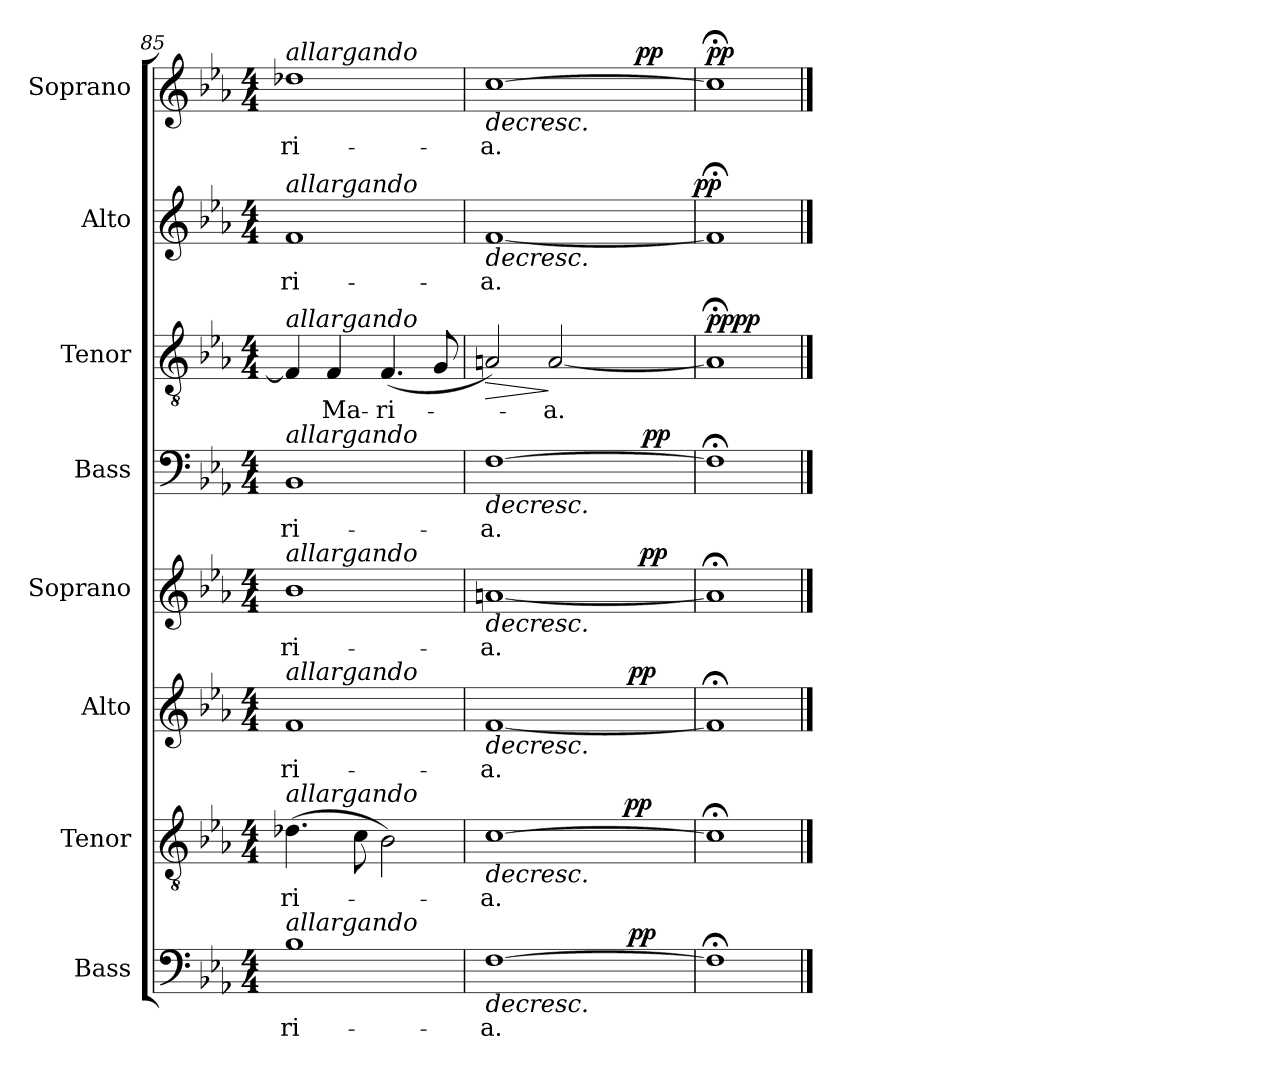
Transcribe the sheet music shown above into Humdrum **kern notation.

**kern	**text	**dynam	**kern	**text	**dynam	**kern	**text	**dynam	**kern	**text	**dynam	**kern	**text	**dynam	**kern	**text	**dynam	**kern	**text	**dynam	**kern	**text	**dynam
*part8	*part8	*part8	*part7	*part7	*part7	*part6	*part6	*part6	*part5	*part5	*part5	*part4	*part4	*part4	*part3	*part3	*part3	*part2	*part2	*part2	*part1	*part1	*part1
*staff8	*staff8	*staff8	*staff7	*staff7	*staff7	*staff6	*staff6	*staff6	*staff5	*staff5	*staff5	*staff4	*staff4	*staff4	*staff3	*staff3	*staff3	*staff2	*staff2	*staff2	*staff1	*staff1	*staff1
*I"Bass	*	*	*I"Tenor	*	*	*I"Alto	*	*	*I"Soprano	*	*	*I"Bass	*	*	*I"Tenor	*	*	*I"Alto	*	*	*I"Soprano	*	*
*I'B.	*	*	*I'T.	*	*	*I'A.	*	*	*I'S.	*	*	*I'B.	*	*	*I'T.	*	*	*I'A.	*	*	*I'S.	*	*
*clefF4	*	*	*clefGv2	*	*	*clefG2	*	*	*clefG2	*	*	*clefF4	*	*	*clefGv2	*	*	*clefG2	*	*	*clefG2	*	*
*	*	*	*ITrd7c12	*	*	*	*	*	*	*	*	*	*	*	*ITrd7c12	*	*	*	*	*	*	*	*
*k[b-e-a-]	*	*	*k[b-e-a-]	*	*	*k[b-e-a-]	*	*	*k[b-e-a-]	*	*	*k[b-e-a-]	*	*	*k[b-e-a-]	*	*	*k[b-e-a-]	*	*	*k[b-e-a-]	*	*
*E-:	*	*	*E-:	*	*	*E-:	*	*	*E-:	*	*	*E-:	*	*	*E-:	*	*	*E-:	*	*	*E-:	*	*
*M4/4	*	*	*M4/4	*	*	*M4/4	*	*	*M4/4	*	*	*M4/4	*	*	*M4/4	*	*	*M4/4	*	*	*M4/4	*	*
=85	=85	=85	=85	=85	=85	=85	=85	=85	=85	=85	=85	=85	=85	=85	=85	=85	=85	=85	=85	=85	=85	=85	=85
!	!LO:LY:b:color=#000000	!	!	!	!	!	!	!	!	!	!	!	!	!	!	!	!	!	!	!	!	!	!
!	!	!	!	!LO:LY:b:color=#000000	!	!	!	!	!	!	!	!	!	!	!	!	!	!	!	!	!	!	!
!	!	!	!	!	!	!	!LO:LY:b:color=#000000	!	!	!	!	!	!	!	!	!	!	!	!	!	!	!	!
!	!	!	!	!	!	!	!	!	!	!LO:LY:b:color=#000000	!	!	!	!	!	!	!	!	!	!	!	!	!
!	!	!	!	!	!	!	!	!	!	!	!	!	!LO:LY:b:color=#000000	!	!	!	!	!	!	!	!	!	!
!	!	!	!	!	!	!	!	!	!	!	!	!	!	!	!	!	!	!	!LO:LY:b:color=#000000	!	!	!	!
!	!	!	!	!	!	!	!	!	!	!	!	!	!	!	!	!	!	!	!	!	!LO:TX:a:i:t=allargando	!	!
!	!	!	!	!	!	!	!	!	!	!	!	!	!	!	!	!	!	!LO:TX:a:i:t=allargando	!	!	!	!	!
!	!	!	!	!	!	!	!	!	!	!	!	!	!	!	!LO:TX:a:i:t=allargando	!	!	!	!	!	!	!	!
!	!	!	!	!	!	!	!	!	!	!	!	!LO:TX:a:i:t=allargando	!	!	!	!	!	!	!	!	!	!	!
!	!	!	!	!	!	!	!	!	!LO:TX:a:i:t=allargando	!	!	!	!	!	!	!	!	!	!	!	!	!	!
!	!	!	!	!	!	!LO:TX:a:i:t=allargando	!	!	!	!	!	!	!	!	!	!	!	!	!	!	!	!	!
!	!	!	!LO:TX:a:i:t=allargando	!	!	!	!	!	!	!	!	!	!	!	!	!	!	!	!	!	!	!	!
!LO:TX:a:i:t=allargando	!	!	!	!	!	!	!	!	!	!	!	!	!	!	!	!	!	!	!	!	!	!	!
!	!	!	!	!	!	!	!	!	!	!	!	!	!	!	!	!	!	!	!	!	!	!LO:LY:b:color=#000000	!
1B-i	-ri-	.	(4.D-Xi\	-ri-	.	1fi	-ri-	.	1b-i	-ri-	.	1BB-i	-ri-	.	4FFi/]	.	.	1fi	-ri-	.	1dd-Xi	-ri-	.
!	!	!	!	!	!	!	!	!	!	!	!	!	!	!	!	!LO:LY:b:color=#000000	!	!	!	!	!	!	!
.	.	.	.	.	.	.	.	.	.	.	.	.	.	.	4FFi/	Ma-	.	.	.	.	.	.	.
.	.	.	8Ci\	.	.	.	.	.	.	.	.	.	.	.	.	.	.	.	.	.	.	.	.
!	!	!	!	!	!	!	!	!	!	!	!	!	!	!	!	!LO:LY:b:color=#000000	!	!	!	!	!	!	!
.	.	.	2BB-i\)	.	.	.	.	.	.	.	.	.	.	.	(4.FFi/	-ri-	.	.	.	.	.	.	.
.	.	.	.	.	.	.	.	.	.	.	.	.	.	.	8GGi/	.	.	.	.	.	.	.	.
=86	=86	=86	=86	=86	=86	=86	=86	=86	=86	=86	=86	=86	=86	=86	=86	=86	=86	=86	=86	=86	=86	=86	=86
!	!LO:LY:b:color=#000000	!LO:HP:b	!	!	!	!	!	!	!	!	!	!	!	!	!	!	!	!	!	!	!	!	!
!	!	!	!	!LO:LY:b:color=#000000	!LO:HP:b	!	!	!	!	!	!	!	!	!	!	!	!	!	!	!	!	!	!
!	!	!	!	!	!	!	!LO:LY:b:color=#000000	!LO:HP:b	!	!	!	!	!	!	!	!	!	!	!	!	!	!	!
!	!	!	!	!	!	!	!	!	!	!LO:LY:b:color=#000000	!LO:HP:b	!	!	!	!	!	!	!	!	!	!	!	!
!	!	!	!	!	!	!	!	!	!	!	!	!	!LO:LY:b:color=#000000	!LO:HP:b	!	!	!LO:HP:b	!	!	!	!	!	!
!	!	!	!	!	!	!	!	!	!	!	!	!	!	!	!	!	!	!	!LO:LY:b:color=#000000	!LO:HP:b	!	!	!
!	!	!	!	!	!	!	!	!	!	!	!	!	!	!	!	!	!	!	!	!	!	!LO:LY:b:color=#000000	!LO:HP:b
*^	*	*	*^	*	*	*^	*	*	*^	*	*	*^	*	*	*	*	*	*^	*	*	*^	*	*
[>1Fi	2ryy	-a.	>	[>1Ci	2ryy	-a.	>	[<1fi	2ryy	-a.	>	[<1ani	2ryy	-a.	>	[>1Fi	2ryy	-a.	>	2AAni/)	.	>	[<1fi	2ryy	-a.	>	[>1cci	2ryy	-a.	>
!	!	!	!	!	!	!	!	!	!	!	!	!	!	!	!	!	!	!	!	!	!LO:LY:b:color=#000000	!	!	!	!	!	!	!	!	!
.	4ryy	.	.	.	4ryy	.	.	.	4ryy	.	.	.	4ryy	.	.	.	4ryy	.	.	[<2AAi/	-a.	]	.	4ryy	.	.	.	4ryy	.	.
.	8ryy	.	.	.	8ryy	.	.	.	8ryy	.	.	.	8ryy	.	.	.	8ryy	.	.	.	.	.	.	8ryy	.	.	.	8ryy	.	.
.	64ryy	.	.	.	128...ryy	.	.	.	64ryy	.	.	.	32ryy	.	.	.	32ryy	.	.	.	.	.	.	16ryy	.	.	.	64ryy	.	.
.	.	.	.	.	16ryy	.	pp	.	.	.	.	.	.	.	.	.	.	.	.	.	.	.	.	.	.	.	.	.	.	.
.	256ryy	.	.	.	.	.	.	.	256ryy	.	.	.	.	.	.	.	.	.	.	.	.	.	.	.	.	.	.	128ryy	.	.
.	16ryy	.	pp	.	.	.	.	.	16ryy	.	pp	.	.	.	.	.	.	.	.	.	.	.	.	.	.	.	.	.	.	.
.	.	.	.	.	.	.	.	.	.	.	.	.	.	.	.	.	.	.	.	.	.	.	.	.	.	.	.	256ryy	.	.
.	.	.	.	.	.	.	.	.	.	.	.	.	.	.	.	.	.	.	.	.	.	.	.	.	.	.	.	1024ryy	.	.
.	.	.	.	.	.	.	.	.	.	.	.	.	.	.	.	.	.	.	.	.	.	.	.	.	.	.	.	16ryy	.	pp
.	.	.	.	.	.	.	.	.	.	.	.	.	512ryy	.	.	.	256ryy	.	.	.	.	.	.	.	.	.	.	.	.	.
.	.	.	.	.	.	.	.	.	.	.	.	.	16ryy	.	pp	.	.	.	.	.	.	.	.	.	.	.	.	.	.	.
.	.	.	.	.	.	.	.	.	.	.	.	.	.	.	.	.	1024ryy	.	.	.	.	.	.	.	.	.	.	.	.	.
.	.	.	.	.	.	.	.	.	.	.	.	.	.	.	.	.	16ryy	.	pp	.	.	.	.	.	.	.	.	.	.	.
.	.	.	.	.	.	.	.	.	.	.	.	.	.	.	.	.	.	.	.	.	.	.	.	32ryy	.	.	.	.	.	.
.	.	.	.	.	32ryy	.	.	.	.	.	.	.	.	.	.	.	.	.	.	.	.	.	.	.	.	.	.	.	.	.
.	32ryy	.	.	.	.	.	.	.	32ryy	.	.	.	.	.	.	.	.	.	.	.	.	.	.	.	.	.	.	.	.	.
.	.	.	.	.	.	.	.	.	.	.	.	.	.	.	.	.	.	.	.	.	.	.	.	.	.	.	.	32ryy	.	.
.	.	.	.	.	.	.	.	.	.	.	.	.	.	.	.	.	.	.	.	.	.	.	.	64ryy	.	.	.	.	.	.
.	.	.	.	.	.	.	.	.	.	.	.	.	64...ryy	.	.	.	.	.	.	.	.	.	.	.	.	.	.	.	.	.
.	.	.	.	.	.	.	.	.	.	.	.	.	.	.	.	.	64ryy	.	.	.	.	.	.	.	.	.	.	.	.	.
.	.	.	.	.	64ryy	.	.	.	.	.	.	.	.	.	.	.	.	.	.	.	.	.	.	.	.	.	.	.	.	.
.	.	.	.	.	.	.	.	.	.	.	.	.	.	.	.	.	.	.	.	.	.	.	.	128...ryy	.	.	.	.	.	.
.	128.ryy	.	.	.	.	.	.	.	128.ryy	.	.	.	.	.	.	.	.	.	.	.	.	.	.	.	.	.	.	.	.	.
.	.	.	.	.	.	.	.	.	.	.	.	.	.	.	.	.	128ryy	.	.	.	.	.	.	.	.	.	.	.	.	.
.	.	.	.	.	.	.	.	.	.	.	.	.	.	.	.	.	512.ryy	.	.	.	.	.	.	.	.	.	.	512.ryy	.	.
.	.	.	.	.	1024ryy	.	.	.	.	.	.	.	.	.	.	.	.	.	.	.	.	.	.	1024ryy	.	pp	.	.	.	.
.	.	.	]	.	.	.	]	.	.	.	]	.	.	.	]	.	.	.	]	.	.	.	.	.	.	]	.	.	.	]
*v	*v	*	*	*	*	*	*	*v	*v	*	*	*v	*v	*	*	*v	*v	*	*	*	*	*	*v	*v	*	*	*v	*v	*	*
*	*	*	*v	*v	*	*	*	*	*	*	*	*	*	*	*	*	*	*	*	*	*	*	*	*
=87	=87	=87	=87	=87	=87	=87	=87	=87	=87	=87	=87	=87	=87	=87	=87	=87	=87	=87	=87	=87	=87	=87	=87
1F;i]	.	.	1C;i]	.	.	1f;i]	.	.	1a;i]	.	.	1F;i]	.	.	1AA;i]	.	pp pp	1f;i]	.	.	1cc;i]	.	pp
==	==	==	==	==	==	==	==	==	==	==	==	==	==	==	==	==	==	==	==	==	==	==	==
*-	*-	*-	*-	*-	*-	*-	*-	*-	*-	*-	*-	*-	*-	*-	*-	*-	*-	*-	*-	*-	*-	*-	*-
